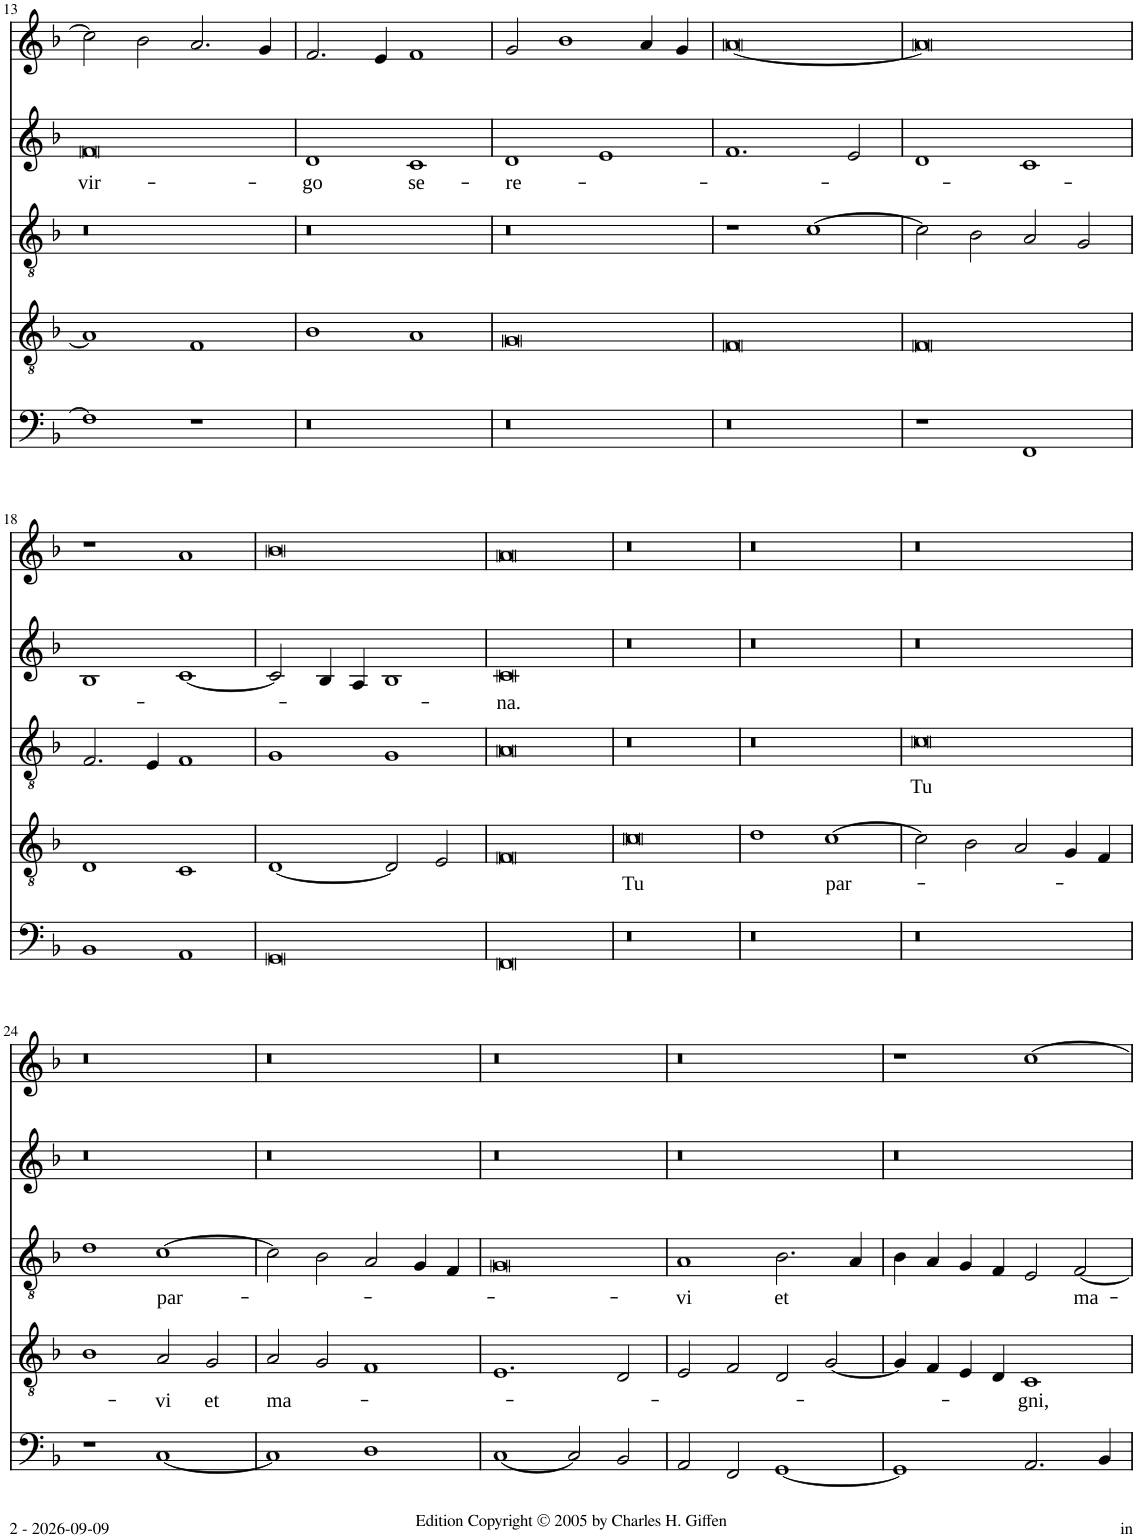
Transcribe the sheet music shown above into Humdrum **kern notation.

**kern	**kern	**text	**kern	**text	**kern	**text	**kern
*part5	*part4	*part4	*part3	*part3	*part2	*part2	*part1
*staff5	*staff4	*staff4	*staff3	*staff3	*staff2	*staff2	*staff1
*I"Bass	*I"Tenor 2	*	*I"Tenor 1	*	*I"Alto	*	*I"Soprano
*I'B	*I'T	*	*I'T	*	*	*	*I'S
!!LO:PB:g=z
*clefF4	*clefGv2	*	*clefGv2	*	*clefG2	*	*clefG2
*k[b-]	*k[b-]	*	*k[b-]	*	*k[b-]	*	*k[b-]
*M2/1	*M2/1	*	*M2/1	*	*M2/1	*	*M2/1
=13	=13	=13	=13	=13	=13	=13	=13
!	!	!	!	!	!	!LO:LY:b	!
1F]	1A]	.	0r	.	0f	vir-	2cc\]
.	.	.	.	.	.	.	2b-\
1r	1F	.	.	.	.	.	2.a/
.	.	.	.	.	.	.	4g/
=14	=14	=14	=14	=14	=14	=14	=14
!	!	!	!	!	!	!LO:LY:b	!
0r	1B-	.	0r	.	1d	-go	2.f/
.	.	.	.	.	.	.	4e/
!	!	!	!	!	!	!LO:LY:b	!
.	1A	.	.	.	1c	se-	1f
=15	=15	=15	=15	=15	=15	=15	=15
!	!	!	!	!	!	!LO:LY:b	!
0r	0G	.	0r	.	1d	-re-	2g/
.	.	.	.	.	.	.	1b-
.	.	.	.	.	1e	.	.
.	.	.	.	.	.	.	4a/
.	.	.	.	.	.	.	4g/
=16	=16	=16	=16	=16	=16	=16	=16
0r	0F	.	1r	.	1.f	.	[0a
.	.	.	[1c	.	.	.	.
.	.	.	.	.	2e/	.	.
=17	=17	=17	=17	=17	=17	=17	=17
1r	0F	.	2c\]	.	1d	.	0a]
.	.	.	2B-\	.	.	.	.
1FF	.	.	2A/	.	1c	.	.
.	.	.	2G/	.	.	.	.
!!LO:LB:g=z
=18	=18	=18	=18	=18	=18	=18	=18
1BB-	1D	.	2.F/	.	1B-	.	1r
.	.	.	4E/	.	.	.	.
1AA	1C	.	1F	.	[1c	.	1a
=19	=19	=19	=19	=19	=19	=19	=19
0GG	[1D	.	1G	.	2c/]	.	0b-
.	.	.	.	.	4B-/	.	.
.	.	.	.	.	4A/	.	.
.	2D/]	.	1G	.	1B-	.	.
.	2E/	.	.	.	.	.	.
=20	=20	=20	=20	=20	=20	=20	=20
!	!	!	!	!	!	!LO:LY:b	!
0FF	0F	.	0A	.	0c	-na.	0a
=21	=21	=21	=21	=21	=21	=21	=21
!	!	!LO:LY:b	!	!	!	!	!
0r	0c	Tu	0r	.	0r	.	0r
=22	=22	=22	=22	=22	=22	=22	=22
0r	1d	.	0r	.	0r	.	0r
!	!	!LO:LY:b	!	!	!	!	!
.	[1c	par-	.	.	.	.	.
=23	=23	=23	=23	=23	=23	=23	=23
!	!	!	!	!LO:LY:b	!	!	!
0r	2c\]	.	0c	Tu	0r	.	0r
.	2B-\	.	.	.	.	.	.
.	2A/	.	.	.	.	.	.
.	4G/	.	.	.	.	.	.
.	4F/	.	.	.	.	.	.
!!LO:LB:g=z
=24	=24	=24	=24	=24	=24	=24	=24
1r	1B-	.	1d	.	0r	.	0r
!	!	!LO:LY:b	!	!LO:LY:b	!	!	!
[1C	2A/	-vi	[1c	par-	.	.	.
!	!	!LO:LY:b	!	!	!	!	!
.	2G/	-et	.	.	.	.	.
=25	=25	=25	=25	=25	=25	=25	=25
!	!	!LO:LY:b	!	!	!	!	!
1C]	2A/	ma-	2c\]	.	0r	.	0r
.	2G/	.	2B-\	.	.	.	.
1D	1F	.	2A/	.	.	.	.
.	.	.	4G/	.	.	.	.
.	.	.	4F/	.	.	.	.
=26	=26	=26	=26	=26	=26	=26	=26
[1C	1.E	.	0G	.	0r	.	0r
2C/]	.	.	.	.	.	.	.
2BB-/	2D/	.	.	.	.	.	.
=27	=27	=27	=27	=27	=27	=27	=27
!	!	!	!	!LO:LY:b	!	!	!
2AA/	2E/	.	1A	-vi	0r	.	0r
2FF/	2F/	.	.	.	.	.	.
!	!	!	!	!LO:LY:b	!	!	!
[1GG	2D/	.	2.B-\	et	.	.	.
.	[2G/	.	.	.	.	.	.
.	.	.	4A/	.	.	.	.
=28	=28	=28	=28	=28	=28	=28	=28
1GG]	4G/]	.	4B-\	.	0r	.	1r
.	4F/	.	4A/	.	.	.	.
.	4E/	.	4G/	.	.	.	.
.	4D/	.	4F/	.	.	.	.
!	!	!LO:LY:b	!	!	!	!	!
2.AA/	1C	-gni,	2E/	.	.	.	[1cc
!	!	!	!	!LO:LY:b	!	!	!
.	.	.	[2F/	ma-	.	.	.
4BB-/	.	.	.	.	.	.	.
=	=	=	=	=	=	=	=
*-	*-	*-	*-	*-	*-	*-	*-
